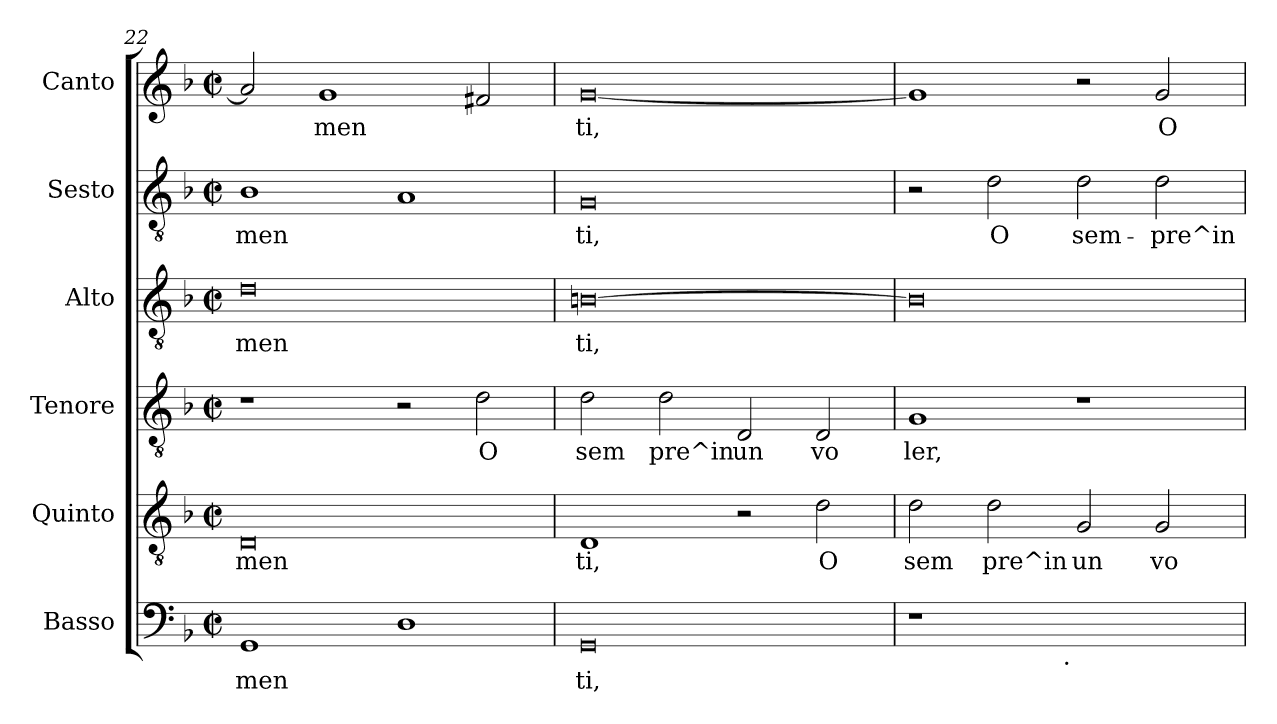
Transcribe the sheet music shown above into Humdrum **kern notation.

**kern	**text	**kern	**text	**kern	**text	**kern	**text	**kern	**text	**kern	**text
*part6	*part6	*part5	*part5	*part4	*part4	*part3	*part3	*part2	*part2	*part1	*part1
*staff6	*staff6	*staff5	*staff5	*staff4	*staff4	*staff3	*staff3	*staff2	*staff2	*staff1	*staff1
*I"Basso	*	*I"Quinto	*	*I"Tenore	*	*I"Alto	*	*I"Sesto	*	*I"Canto	*
*I'Basso	*	*I'Quinto	*	*I'Tenore	*	*I'Alto	*	*I'Sesto	*	*I'Canto	*
*clefF4	*	*clefGv2	*	*clefGv2	*	*clefGv2	*	*clefGv2	*	*clefG2	*
*k[b-]	*	*k[b-]	*	*k[b-]	*	*k[b-]	*	*k[b-]	*	*k[b-]	*
*F:	*	*F:	*	*F:	*	*F:	*	*F:	*	*F:	*
*M2/2	*	*M2/2	*	*M2/2	*	*M2/2	*	*M2/2	*	*M2/2	*
*met(c|)	*	*met(c|)	*	*met(c|)	*	*met(c|)	*	*met(c|)	*	*met(c|)	*
=22	=22	=22	=22	=22	=22	=22	=22	=22	=22	=22	=22
!	!LO:LY:b:cj	!	!LO:LY:b:cj	!	!	!	!LO:LY:b:cj	!	!LO:LY:b:cj	!	!LO:LY:b:cj
1GG	men	0D	men	1r	.	0d	men	1B-	-men-	2a/]	--
!	!	!	!	!	!	!	!	!	!	!	!LO:LY:b:cj
.	.	.	.	.	.	.	.	.	.	1g	-men-
!	!LO:LY:b:cj	!	!	!	!	!	!	!	!LO:LY:b:cj	!	!
1D	.	.	.	2r	.	.	.	1A	--	.	.
!	!	!	!	!	!LO:LY:b:cj	!	!	!	!	!	!LO:LY:b:cj
.	.	.	.	2d\	O	.	.	.	.	2f#/	--
=23	=23	=23	=23	=23	=23	=23	=23	=23	=23	=23	=23
!	!LO:LY:b:cj	!	!LO:LY:b:cj	!	!LO:LY:b:cj	!	!LO:LY:b:cj	!	!LO:LY:b:cj	!	!LO:LY:b:cj
0GG	ti,	1D	ti,	2d\	sem	[>0Bn	ti,	0G	-ti,	[<0g	-ti,
!	!	!	!	!	!LO:LY:b:cj	!	!	!	!	!	!
.	.	.	.	2d\	pre^in	.	.	.	.	.	.
!	!	!	!	!	!LO:LY:b:cj	!	!	!	!	!	!
.	.	2r	.	2D/	un	.	.	.	.	.	.
!	!	!	!LO:LY:b:cj	!	!LO:LY:b:cj	!	!	!	!	!	!
.	.	2d\	O	2D/	vo	.	.	.	.	.	.
=24	=24	=24	=24	=24	=24	=24	=24	=24	=24	=24	=24
!	!	!	!LO:LY:b:cj	!	!LO:LY:b:cj	!	!LO:LY:b:cj	!	!	!	!LO:LY:b:cj
*^	*	*	*	*	*	*	*	*	*	*	*
1r	2ryy	.	2d\	sem	1G	ler,	0B]	.	2r	.	1g]	.
!	!	!	!	!LO:LY:b:cj	!	!	!	!	!	!LO:LY:b:cj	!	!
.	4...ryy	.	2d\	pre^in	.	.	.	.	2d\	O	.	.
!	!LO:TX:b:t=.	!	!	!	!	!	!	!	!	!	!	!
.	1ryy	.	.	.	.	.	.	.	.	.	.	.
!	!	!	!	!LO:LY:b:cj	!	!	!	!	!	!LO:LY:b:cj	!	!
1ryy	.	.	2G/	un	1r	.	.	.	2d\	sem-	2r	.
!	!	!	!	!LO:LY:b:cj	!	!	!	!	!	!LO:LY:b:cj	!	!LO:LY:b:cj
.	.	.	2G/	vo	.	.	.	.	2d\	-pre^in	2g/	O
.	32ryy	.	.	.	.	.	.	.	.	.	.	.
*v	*v	*	*	*	*	*	*	*	*	*	*	*
=	=	=	=	=	=	=	=	=	=	=	=
*-	*-	*-	*-	*-	*-	*-	*-	*-	*-	*-	*-
